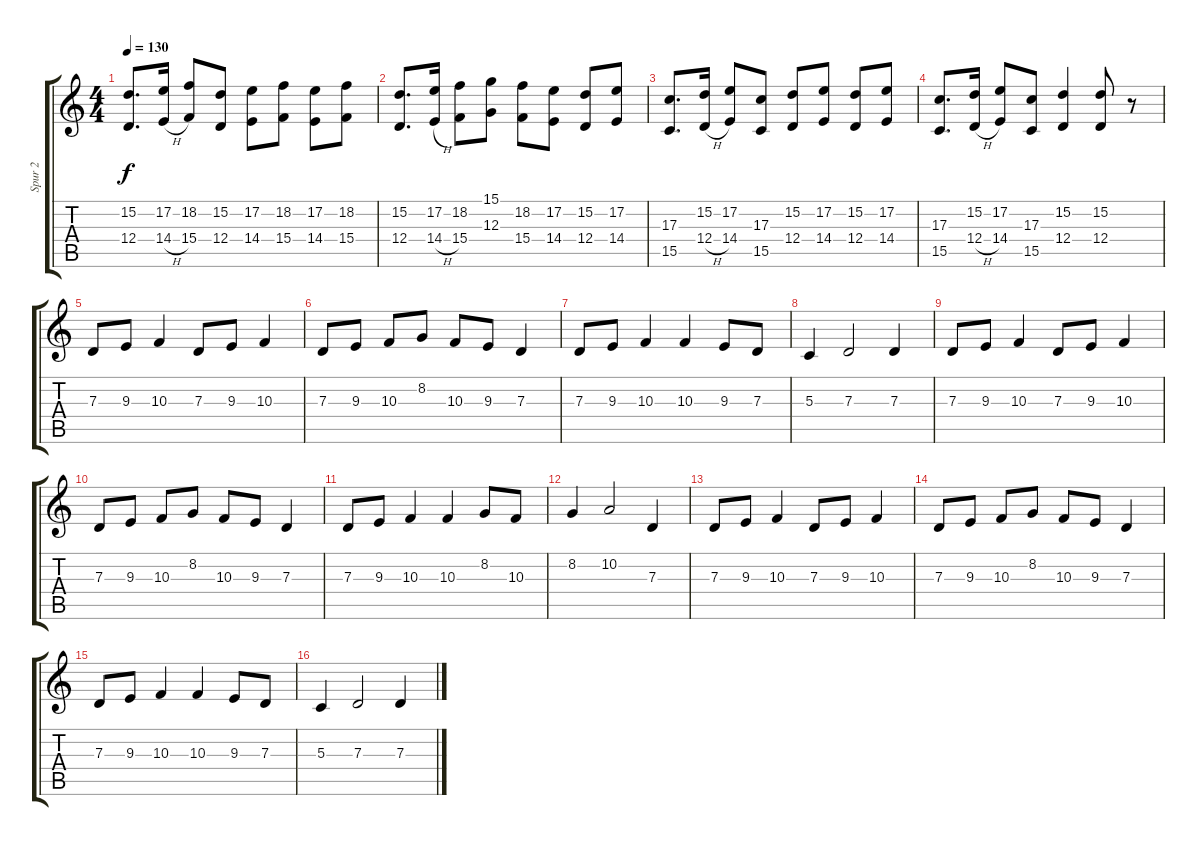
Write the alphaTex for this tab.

\track ("Spur 2" "Spur 2") {instrument fiddle}
\staff {score tabs}
\tuning (E4 B3 G3 D3 A2 E2) {hide}
\ts (4 4)
\tempo 130
\clef g2
\ks c
(15.2 12.4).8{d dy f} (17.2 14.4{h}).16 (18.2 15.4).8 (15.2 12.4).8 (17.2 14.4).8 (18.2 15.4).8 (17.2 14.4).8 (18.2 15.4).8 |
(15.2 12.4).8{d} (17.2 14.4{h}).16 (18.2 15.4).8 (15.1 12.3).8 (18.2 15.4).8 (17.2 14.4).8 (15.2 12.4).8 (17.2 14.4).8 |
(17.3 15.5).8{d} (15.2 12.4{h}).16 (17.2 14.4).8 (17.3 15.5).8 (15.2 12.4).8 (17.2 14.4).8 (15.2 12.4).8 (17.2 14.4).8 |
(17.3 15.5).8{d} (15.2 12.4{h}).16 (17.2 14.4).8 (17.3 15.5).8 (15.2 12.4).4 (15.2 12.4).8 r.8 |
7.3.8 9.3.8 10.3.4 7.3.8 9.3.8 10.3.4 |
7.3.8 9.3.8 10.3.8 8.2.8 10.3.8 9.3.8 7.3.4 |
7.3.8 9.3.8 10.3.4 10.3.4 9.3.8 7.3.8 |
5.3.4 7.3.2 7.3.4 |
7.3.8 9.3.8 10.3.4 7.3.8 9.3.8 10.3.4 |
7.3.8 9.3.8 10.3.8 8.2.8 10.3.8 9.3.8 7.3.4 |
7.3.8 9.3.8 10.3.4 10.3.4 8.2.8 10.3.8 |
8.2.4 10.2.2 7.3.4 |
7.3.8 9.3.8 10.3.4 7.3.8 9.3.8 10.3.4 |
7.3.8 9.3.8 10.3.8 8.2.8 10.3.8 9.3.8 7.3.4 |
7.3.8 9.3.8 10.3.4 10.3.4 9.3.8 7.3.8 |
5.3.4 7.3.2 7.3.4
